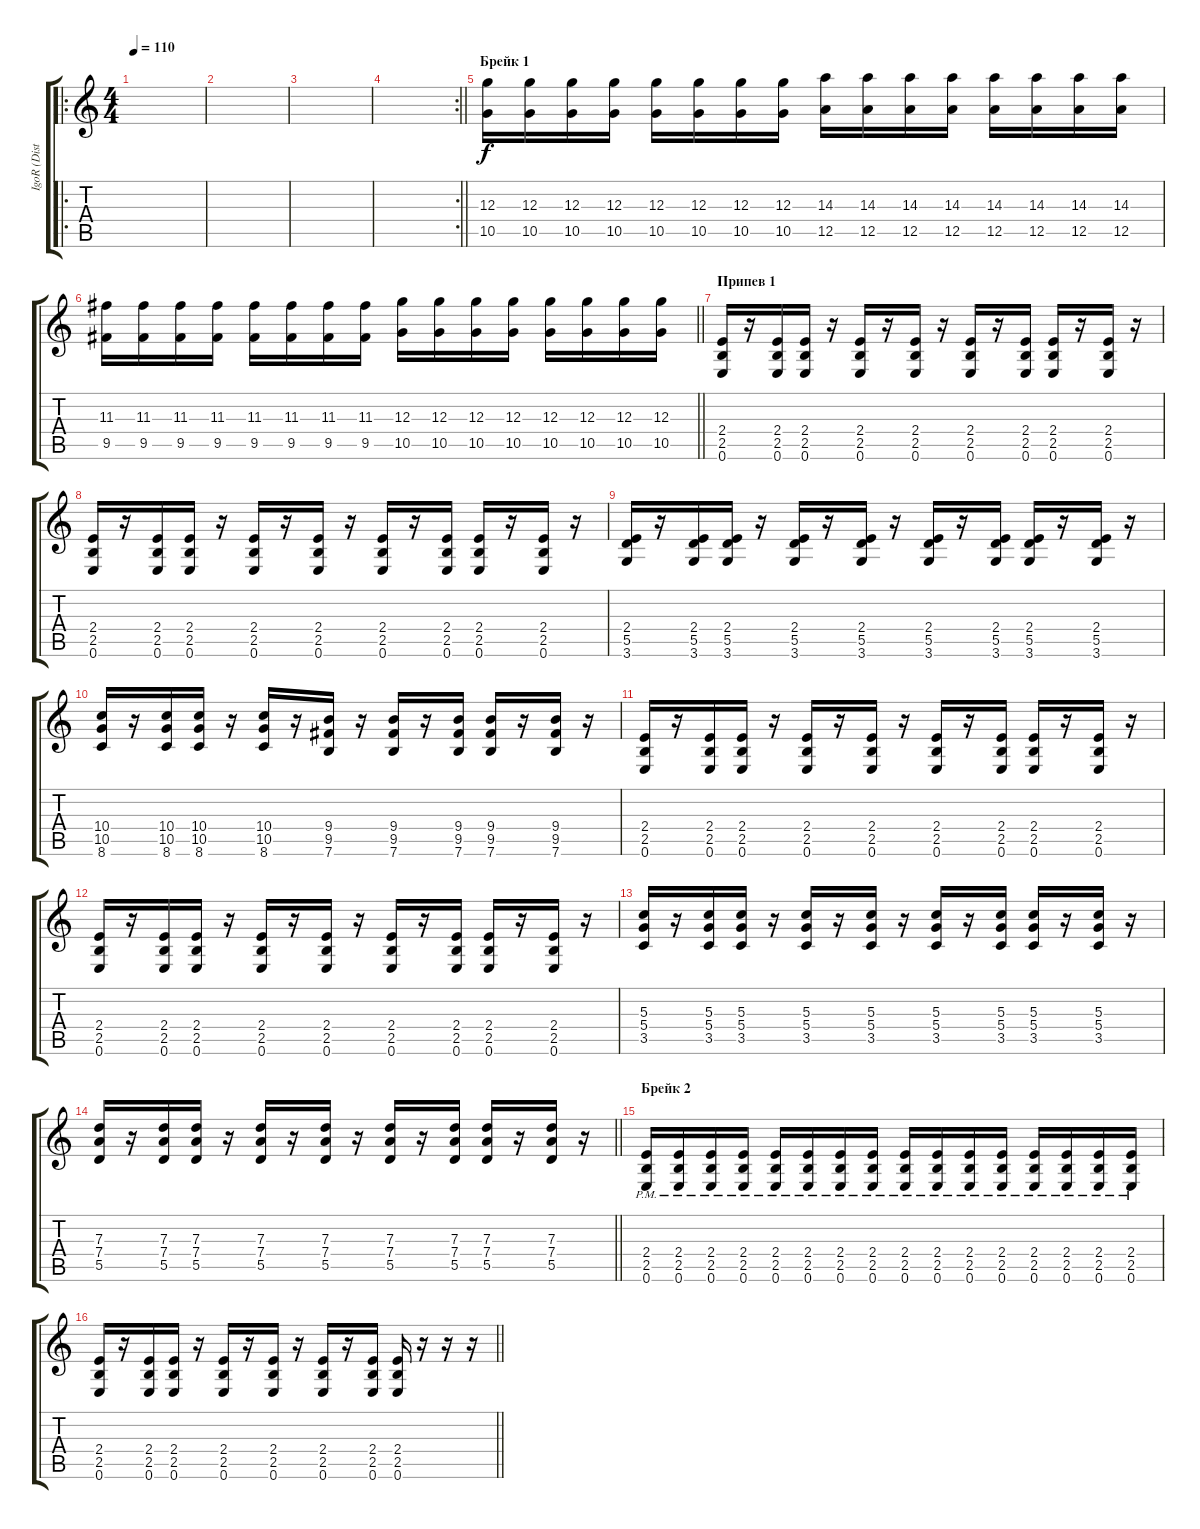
\track ("IgoR (Dist)" "IgoR (Dist") {instrument distortionguitar}
\staff {score tabs}
\tuning (E4 B3 G3 D3 A2 E2) {hide}
\ro
\ts (4 4)
\tempo 110
\clef g2
\ks c
|
|
|
\rc 2
\barLineRight lightlight
|
\section ("" "Брейк 1")
(12.3 10.5).16 (12.3 10.5).16 (12.3 10.5).16 (12.3 10.5).16 (12.3 10.5).16 (12.3 10.5).16 (12.3 10.5).16 (12.3 10.5).16 (14.3 12.5).16 (14.3 12.5).16 (14.3 12.5).16 (14.3 12.5).16 (14.3 12.5).16 (14.3 12.5).16 (14.3 12.5).16 (14.3 12.5).16 |
\barLineRight lightlight
(11.3 9.5).16 (11.3 9.5).16 (11.3 9.5).16 (11.3 9.5).16 (11.3 9.5).16 (11.3 9.5).16 (11.3 9.5).16 (11.3 9.5).16 (12.3 10.5).16 (12.3 10.5).16 (12.3 10.5).16 (12.3 10.5).16 (12.3 10.5).16 (12.3 10.5).16 (12.3 10.5).16 (12.3 10.5).16 |
\section ("" "Припев 1")
(2.4 2.5 0.6).16 r.16 (2.4 2.5 0.6).16 (2.4 2.5 0.6).16 r.16 (2.4 2.5 0.6).16 r.16 (2.4 2.5 0.6).16 r.16 (2.4 2.5 0.6).16 r.16 (2.4 2.5 0.6).16 (2.4 2.5 0.6).16 r.16 (2.4 2.5 0.6).16 r.16 |
(2.4 2.5 0.6).16 r.16 (2.4 2.5 0.6).16 (2.4 2.5 0.6).16 r.16 (2.4 2.5 0.6).16 r.16 (2.4 2.5 0.6).16 r.16 (2.4 2.5 0.6).16 r.16 (2.4 2.5 0.6).16 (2.4 2.5 0.6).16 r.16 (2.4 2.5 0.6).16 r.16 |
(2.4 5.5 3.6).16 r.16 (2.4 5.5 3.6).16 (2.4 5.5 3.6).16 r.16 (2.4 5.5 3.6).16 r.16 (2.4 5.5 3.6).16 r.16 (2.4 5.5 3.6).16 r.16 (2.4 5.5 3.6).16 (2.4 5.5 3.6).16 r.16 (2.4 5.5 3.6).16 r.16 |
(10.4 10.5 8.6).16 r.16 (10.4 10.5 8.6).16 (10.4 10.5 8.6).16 r.16 (10.4 10.5 8.6).16 r.16 (9.4 9.5 7.6).16 r.16 (9.4 9.5 7.6).16 r.16 (9.4 9.5 7.6).16 (9.4 9.5 7.6).16 r.16 (9.4 9.5 7.6).16 r.16 |
(2.4 2.5 0.6).16 r.16 (2.4 2.5 0.6).16 (2.4 2.5 0.6).16 r.16 (2.4 2.5 0.6).16 r.16 (2.4 2.5 0.6).16 r.16 (2.4 2.5 0.6).16 r.16 (2.4 2.5 0.6).16 (2.4 2.5 0.6).16 r.16 (2.4 2.5 0.6).16 r.16 |
(2.4 2.5 0.6).16 r.16 (2.4 2.5 0.6).16 (2.4 2.5 0.6).16 r.16 (2.4 2.5 0.6).16 r.16 (2.4 2.5 0.6).16 r.16 (2.4 2.5 0.6).16 r.16 (2.4 2.5 0.6).16 (2.4 2.5 0.6).16 r.16 (2.4 2.5 0.6).16 r.16 |
(5.3 5.4 3.5).16 r.16 (5.3 5.4 3.5).16 (5.3 5.4 3.5).16 r.16 (5.3 5.4 3.5).16 r.16 (5.3 5.4 3.5).16 r.16 (5.3 5.4 3.5).16 r.16 (5.3 5.4 3.5).16 (5.3 5.4 3.5).16 r.16 (5.3 5.4 3.5).16 r.16 |
\barLineRight lightlight
(7.3 7.4 5.5).16 r.16 (7.3 7.4 5.5).16 (7.3 7.4 5.5).16 r.16 (7.3 7.4 5.5).16 r.16 (7.3 7.4 5.5).16 r.16 (7.3 7.4 5.5).16 r.16 (7.3 7.4 5.5).16 (7.3 7.4 5.5).16 r.16 (7.3 7.4 5.5).16 r.16 |
\section ("" "Брейк 2")
(2.4{pm} 2.5{pm} 0.6{pm}).16 (2.4{pm} 2.5{pm} 0.6{pm}).16 (2.4{pm} 2.5{pm} 0.6{pm}).16 (2.4{pm} 2.5{pm} 0.6{pm}).16 (2.4{pm} 2.5{pm} 0.6{pm}).16 (2.4{pm} 2.5{pm} 0.6{pm}).16 (2.4{pm} 2.5{pm} 0.6{pm}).16 (2.4{pm} 2.5{pm} 0.6{pm}).16 (2.4{pm} 2.5{pm} 0.6{pm}).16 (2.4{pm} 2.5{pm} 0.6{pm}).16 (2.4{pm} 2.5{pm} 0.6{pm}).16 (2.4{pm} 2.5{pm} 0.6{pm}).16 (2.4{pm} 2.5{pm} 0.6{pm}).16 (2.4{pm} 2.5{pm} 0.6{pm}).16 (2.4{pm} 2.5{pm} 0.6{pm}).16 (2.4{pm} 2.5{pm} 0.6{pm}).16 |
\barLineRight lightlight
(2.4 2.5 0.6).16 r.16 (2.4 2.5 0.6).16 (2.4 2.5 0.6).16 r.16 (2.4 2.5 0.6).16 r.16 (2.4 2.5 0.6).16 r.16 (2.4 2.5 0.6).16 r.16 (2.4 2.5 0.6).16 (2.4 2.5 0.6).16 r.16 r.16 r.16
